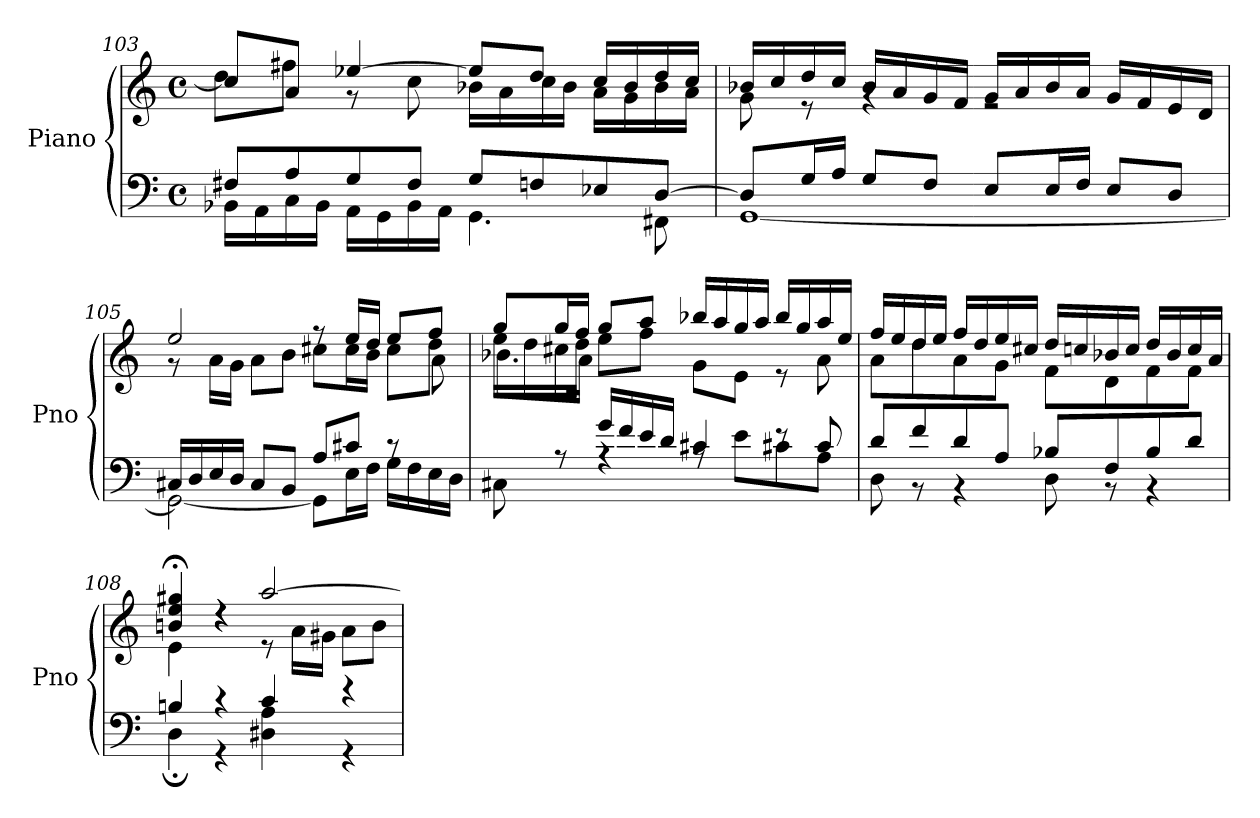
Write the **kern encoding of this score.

**kern	**kern
*part1	*part1
*staff2	*staff1
*I"Piano	*
*I'Pno	*
!!LO:LB:g=z
*clefF4	*clefG2
*k[]	*k[]
*M4/4	*M4/4
*met(c)	*met(c)
=103	=103
*^	*^
8F#X/L	16BB-X\LL	8cc/L]	8dd\L
.	16AA\	.	.
8A/	16C\	8a/J	8ff#X\J
.	16BB-\JJ	.	.
8G/	16AA\LL	[4ee-X/	8r
.	16GG\	.	.
8F#/J	16BB-\	.	8cc\
.	16AA\JJ	.	.
8G/L	4.GG\	8ee-/L]	16b-X\LL
.	.	.	16a\
8Fn/	.	8dd/J	16cc\
.	.	.	16b-\JJ
8E-X/	.	16cc/LL	16a\LL
.	.	16b-/	16g\
[8D/J	8FF#X\	16dd/	16b-\
.	.	16cc/JJ	16a\JJ
=104	=104	=104	=104
8D/L]	[1GG	16b-X/LL	8g\
.	.	16cc/	.
16G/L	.	16dd/	8r
16A/JJ	.	16cc/JJ	.
8G/L	.	16b-/LL	4rg
.	.	16a/	.
8F/J	.	16g/	.
.	.	16f/JJ	.
8E/L	.	16g/LL	2re
.	.	16a/	.
16E/L	.	16b-/	.
16F/JJ	.	16a/JJ	.
8E/L	.	16g/LL	.
.	.	16f/	.
8D/J	.	16e/	.
.	.	16d/JJ	.
!!LO:PB:g=z
=105	=105	=105	=105
*	*	*	*^
16C#X/LL	2GG\_	2ee/	8r	2..ryy
16D/	.	.	.	.
16E/	.	.	16a\LL	.
16D/JJ	.	.	16g\JJ	.
8C#/L	.	.	8a\L	.
8BB/J	.	.	8b\J	.
8A/L	8GG\L]	8rff	8cc#X\L	.
8c#X/J	16E\L	16ee/LL	16cc#\L	.
.	16F\JJ	16dd/JJ	16b\JJ	.
8rc	16G\LL	8ee/L	8cc#\L	.
.	16F\	.	.	.
8ryy	16E\	8ff/J	8dd\J	8a\
.	16D\JJ	.	.	.
=106	=106	=106	=106	=106
4ryy	8C#X\	8gg/L	16ee\LL	8.b-X\L
.	.	.	16dd\	.
.	8rA	16gg/L	16cc#X\	.
.	.	16ff/JJ	16dd\JJ	16a\Jk
16g/LL	4rA	8gg/L	8ee\L	2.ryy
16f/	.	.	.	.
16e/	.	8aa/J	8ff\J	.
16d/JJ	.	.	.	.
4c#X/	8rA	16bb-X/LL	8g\L	.
.	.	16aa/	.	.
.	8e\L	16gg/	8e\J	.
.	.	16aa/JJ	.	.
8re	8c#X\	16bb-/LL	8r	.
.	.	16gg/	.	.
8c#/	8A\J	16aa/	8a\	.
.	.	16ee/JJ	.	.
*	*	*	*v	*v
!!LO:LB:g=z
=107	=107	=107	=107
8d/L	8D\	16ff/LL	8a\L
.	.	16ee/	.
8f/	8r	16dd/	8dd\
.	.	16ee/JJ	.
8d/	4r	16ff/LL	8a\
.	.	16dd/	.
8A/J	.	16ee/	8g\J
.	.	16cc#X/JJ	.
8B-X/L	8D\	16dd/LL	8f\L
.	.	16ccn/	.
8F/	8r	16b-X/	8d\
.	.	16cc/JJ	.
8B-/	4r	16dd/LL	8f\
.	.	16b-/	.
8d/J	.	16cc/	8f\J
.	.	16a/JJ	.
=108	=108	=108	=108
4Bn/	4D;\	4bn/;< 4ee/;< 4gg#X/;<	4e\
4r	4r	4rdd	4rdd
4c/	4D#X\ 4A\	[2aa/	8r
.	.	.	16a\LL
.	.	.	16g#X\JJ
4r	4r	.	8a\L
.	.	.	8b\J
*v	*v	*	*
*	*v	*v
=	=
*-	*-
